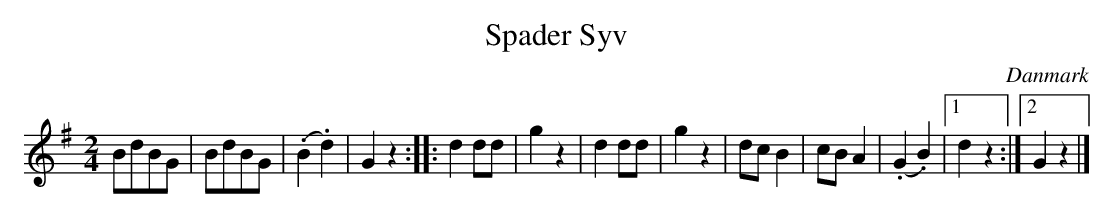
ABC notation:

X:1
T: Spader Syv
O:Danmark
M: 2/4
L: 1/8
K: G
BdBG|BdBG|(.B2.d2)|G2 z2:| |:d2 dd|"^"g2 z2|\
d2 dd|"^"g2 z2|dc B2|cB A2|(.G2.B2)|1 d2 z2:|2 G2 z2|]
